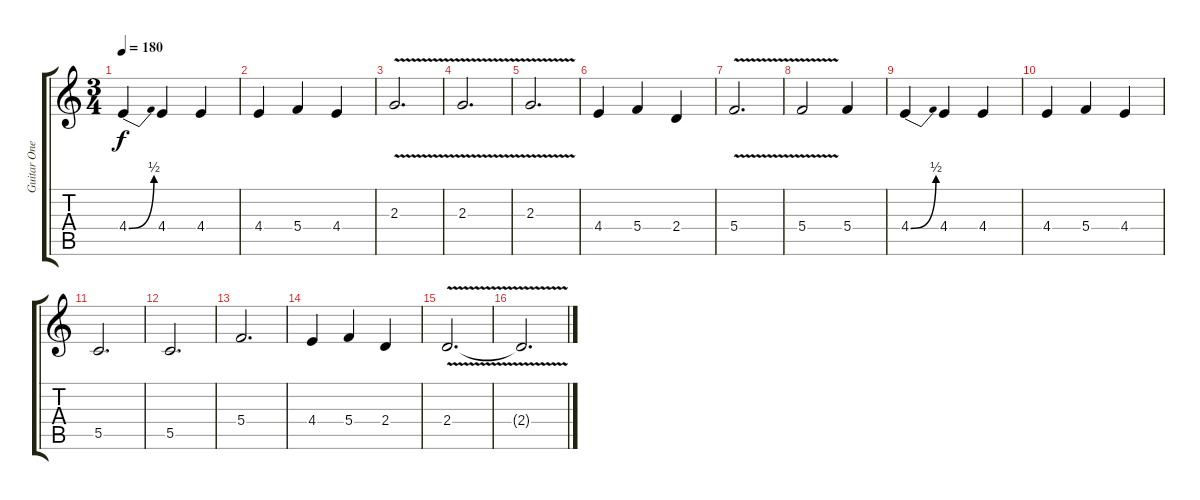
\track ("Guitar One" "Guitar One") {instrument overdrivenguitar}
\staff {score tabs}
\tuning (D4 A3 F3 C3 G2 D2) {hide}
\ts (3 4)
\tempo 180
\clef g2
\ks c
4.4{be (bend 0 0 60 2)}.4{dy f} 4.4.4 4.4.4 |
4.4.4 5.4.4 4.4.4 |
2.3{v}.2{d} |
2.3{v}.2{d} |
2.3{v}.2{d} |
4.4.4 5.4.4 2.4.4 |
5.4{v}.2{d} |
5.4{v}.2 5.4.4 |
4.4{be (bend 0 0 60 2)}.4 4.4.4 4.4.4 |
4.4.4 5.4.4 4.4.4 |
5.5.2{d} |
5.5.2{d} |
5.4.2{d} |
4.4.4 5.4.4 2.4.4 |
2.4{v}.2{d} |
2.4{t}.2{d}
